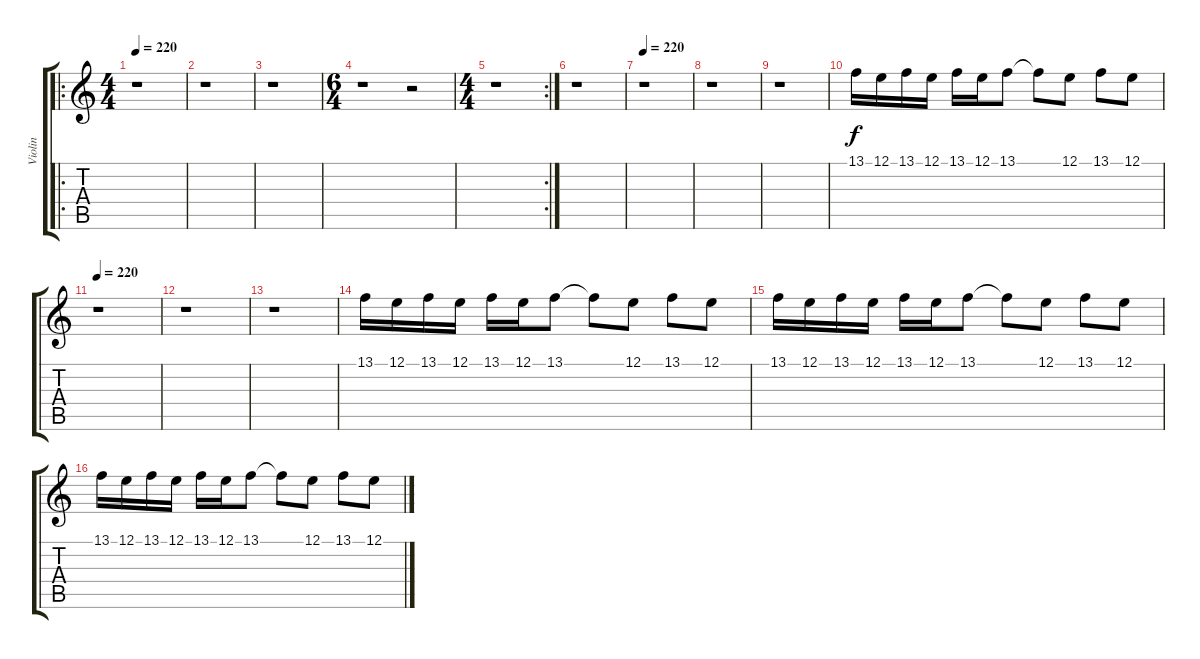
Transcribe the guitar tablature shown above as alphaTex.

\track ("Violin" "Violin") {instrument violin}
\staff {score tabs}
\tuning (E4 B3 G3 D3 A2 D2) {hide}
\ro
\ts (4 4)
\tempo 200
\tempo 220
\clef g2
\ks c
r.1{dy f} |
r.1 |
r.1 |
\ts (6 4)
r.1 r.2 |
\rc 2
\ts (4 4)
r.1 |
r.1 |
\tempo 220
r.1 |
r.1 |
r.1 |
13.1.16 12.1.16 13.1.16 12.1.16 13.1.16 12.1.16 13.1.8 13.1{t}.8 12.1.8 13.1.8 12.1.8 |
\tempo 220
r.1 |
r.1 |
r.1 |
13.1.16 12.1.16 13.1.16 12.1.16 13.1.16 12.1.16 13.1.8 13.1{t}.8 12.1.8 13.1.8 12.1.8 |
13.1.16 12.1.16 13.1.16 12.1.16 13.1.16 12.1.16 13.1.8 13.1{t}.8 12.1.8 13.1.8 12.1.8 |
13.1.16 12.1.16 13.1.16 12.1.16 13.1.16 12.1.16 13.1.8 13.1{t}.8 12.1.8 13.1.8 12.1.8
